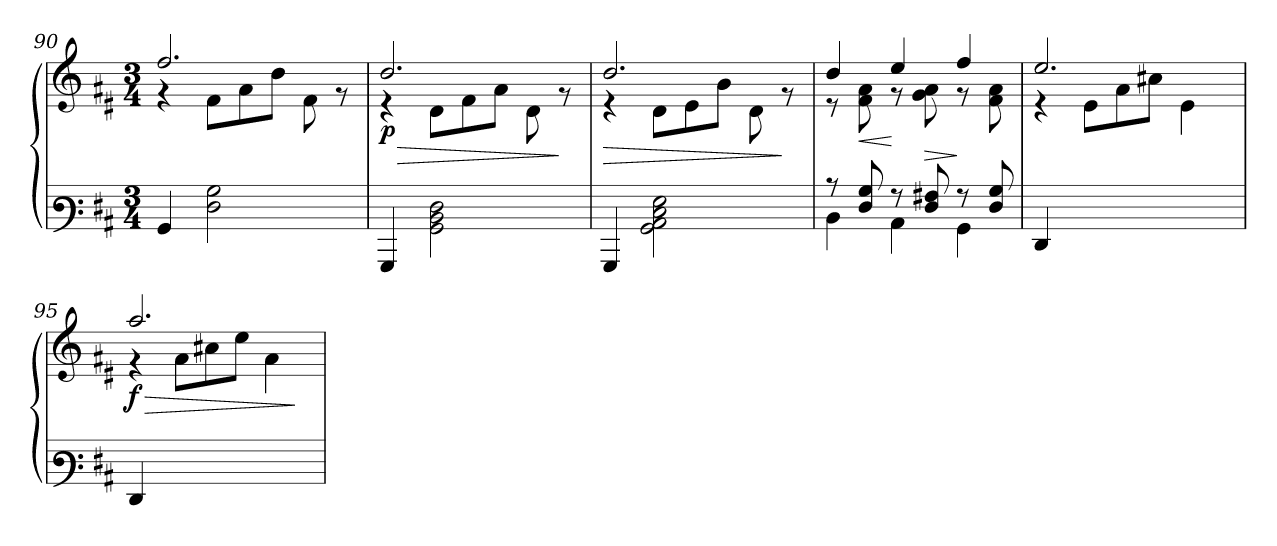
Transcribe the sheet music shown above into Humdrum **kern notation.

**kern	**kern	**dynam
*part1	*part1	*part1
*staff2	*staff1	*staff1/2
!!LO:LB:g=z
*clefF3	*clefG3	*
*k[f#c#]	*k[f#c#]	*
*M3/4	*M3/4	*
=90	=90	=90
*	*^	*
4BB/	2.dd/	4re	.
2F#\ 2B\	.	8d\L	.
.	.	8f#\	.
.	.	8b\J	.
.	.	8d\	.
8ryy	8ryy	8re	.
=91	=91	=91	=91
!	!	!	!LO:HP:b
!	!	!	!LO:DY:n=1:b
4BBB/	2.b/	4rc	> p
2BB\ 2D\ 2F#\	.	8B\L	.
.	.	8d\	.
.	.	8f#\J	.
.	.	8B\	.
8ryy	8ryy	8re	]
=92	=92	=92	=92
!	!	!	!LO:HP:b
4BBB/	2.b/	4rc	>
2BB\ 2C#\ 2E\ 2G\	.	8B\L	.
.	.	8c#\	.
.	.	8g\J	.
.	.	8B\	.
8ryy	8ryy	8re	]
=93	=93	=93	=93
*^	*	*	*
8rc	4D\	4b/	8rc	.
!	!	!	!	!LO:HP:b
8F#/ 8B/	.	.	8d\ 8f#\	<
8rA	4C#\	4cc#/	8re	[
!	!	!	!	!LO:HP:b
8F#/ 8A#X/	.	.	8e\ 8f#\	>
8rA	4BB\	4dd/	8re	]
8F#/ 8B/	.	.	8d\ 8f#\	.
*v	*v	*	*	*
=94	=94	=94	=94
4FF#/	2.cc#/	4rc	.
2ryy	.	8c#\L	.
.	.	8f#\	.
.	.	8a#X\J	.
.	.	4c#\	.
8ryy	8ryy	.	.
!!LO:LB:g=z	!!
=95	=95	=95	=95
!	!	!	!LO:HP:b
!	!	!	!LO:DY:n=1:b
4FF#/	2.ff#/	4re	> f
2ryy	.	8f#\L	.
.	.	8a#X\	.
.	.	8cc#\J	.
.	.	4f#\	.
8ryy	8ryy	.	]
*	*v	*v	*
=	=	=
*-	*-	*-
